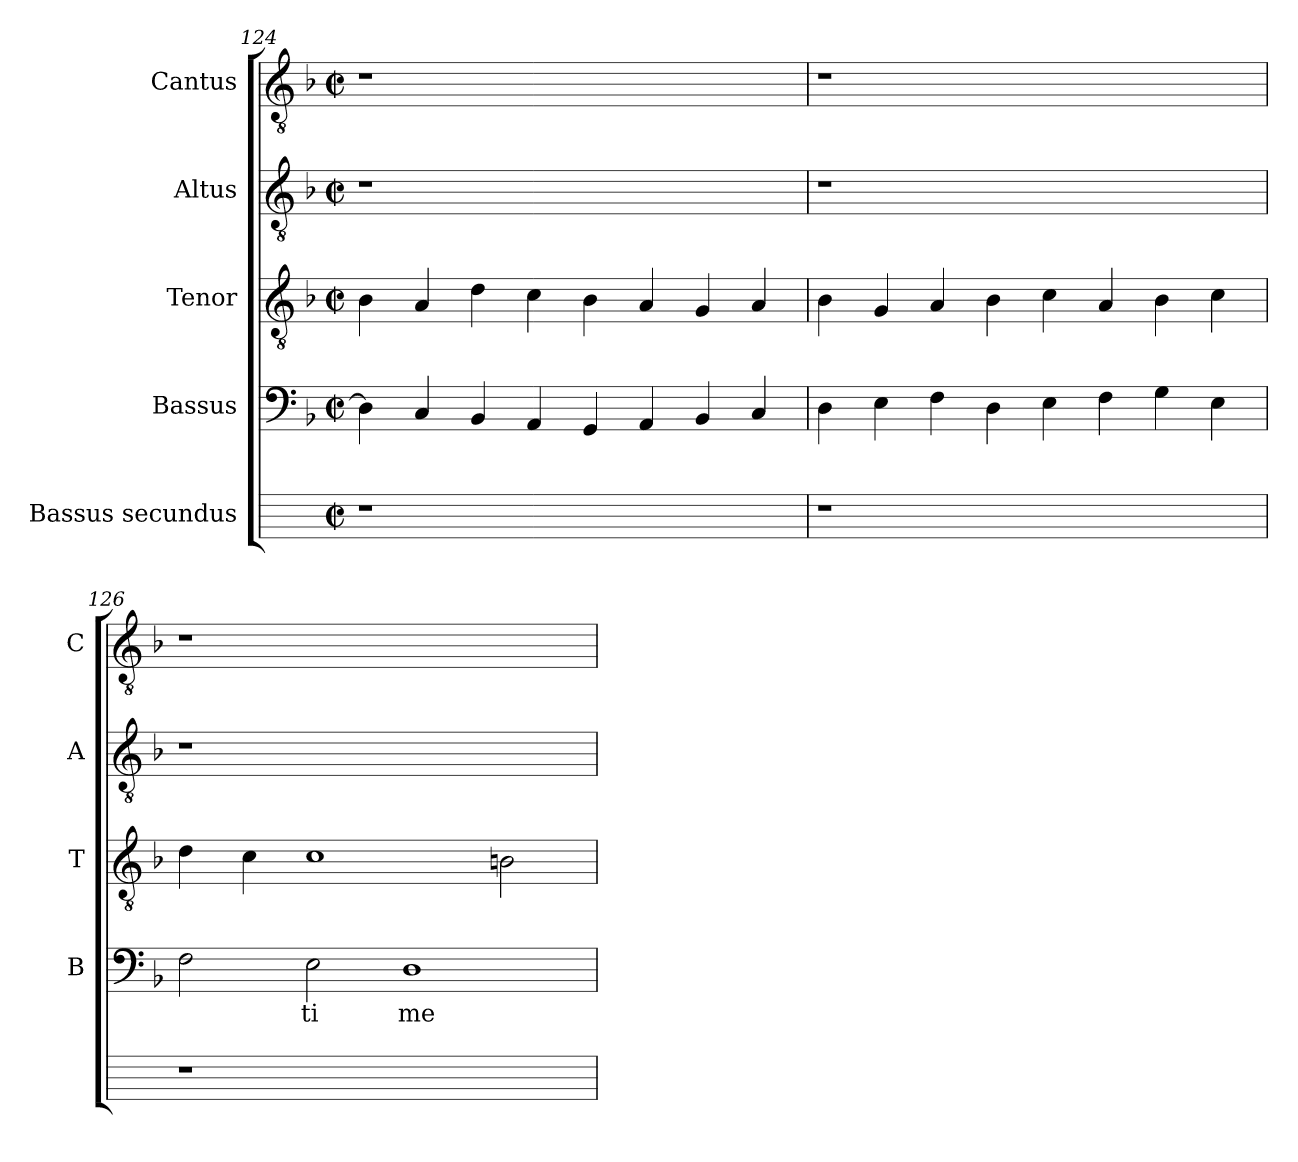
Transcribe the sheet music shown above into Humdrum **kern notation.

**kern	**kern	**text	**kern	**text	**kern	**kern
*part5	*part4	*part4	*part3	*part3	*part2	*part1
*staff5	*staff4	*staff4	*staff3	*staff3	*staff2	*staff1
*I"Bassus  secundus	*I"Bassus	*	*I"Tenor	*	*I"Altus	*I"Cantus
*	*I'B	*	*I'T	*	*I'A	*I'C
*	*clefF4	*	*clefGv2	*	*clefGv2	*clefGv2
*k[]	*k[b-]	*	*k[b-]	*	*k[b-]	*k[b-]
*C:	*F:	*	*F:	*	*F:	*F:
*M2/2	*M2/2	*	*M2/2	*	*M2/2	*M2/2
*met(c|)	*met(c|)	*	*met(c|)	*	*met(c|)	*met(c|)
=124	=124	=124	=124	=124	=124	=124
!	!	!LO:LY:b:cj	!	!LO:LY:b:cj	!	!
1r	4D\]	.	4B-\	.	1r	1r
!	!	!LO:LY:b:cj	!	!LO:LY:b:cj	!	!
.	4C/	.	4A/	.	.	.
!	!	!LO:LY:b:cj	!	!LO:LY:b:cj	!	!
.	4BB-/	.	4d\	.	.	.
!	!	!LO:LY:b:cj	!	!LO:LY:b:cj	!	!
.	4AA/	.	4c\	.	.	.
!	!	!LO:LY:b:cj	!	!LO:LY:b:cj	!	!
1ryy	4GG/	.	4B-\	.	1ryy	1ryy
!	!	!LO:LY:b:cj	!	!LO:LY:b:cj	!	!
.	4AA/	.	4A/	.	.	.
!	!	!LO:LY:b:cj	!	!LO:LY:b:cj	!	!
.	4BB-/	.	4G/	.	.	.
!	!	!LO:LY:b:cj	!	!LO:LY:b:cj	!	!
.	4C/	.	4A/	.	.	.
=125	=125	=125	=125	=125	=125	=125
!	!	!LO:LY:b:cj	!	!LO:LY:b:cj	!	!
1r	4D\	.	4B-\	.	1r	1r
!	!	!LO:LY:b:cj	!	!LO:LY:b:cj	!	!
.	4E\	.	4G/	.	.	.
!	!	!LO:LY:b:cj	!	!LO:LY:b:cj	!	!
.	4F\	.	4A/	.	.	.
!	!	!LO:LY:b:cj	!	!LO:LY:b:cj	!	!
.	4D\	.	4B-\	.	.	.
!	!	!LO:LY:b:cj	!	!LO:LY:b:cj	!	!
1ryy	4E\	.	4c\	.	1ryy	1ryy
!	!	!LO:LY:b:cj	!	!LO:LY:b:cj	!	!
.	4F\	.	4A/	.	.	.
!	!	!LO:LY:b:cj	!	!LO:LY:b:cj	!	!
.	4G\	.	4B-\	.	.	.
!	!	!LO:LY:b:cj	!	!LO:LY:b:cj	!	!
.	4E\	.	4c\	.	.	.
=126	=126	=126	=126	=126	=126	=126
!	!	!LO:LY:b:cj	!	!LO:LY:b:cj	!	!
1r	2F\	.	4d\	.	1r	1r
!	!	!	!	!LO:LY:b:cj	!	!
.	.	.	4c\	.	.	.
!	!	!LO:LY:b:cj	!	!LO:LY:b:cj	!	!
.	2E\	ti	1c	.	.	.
!	!	!LO:LY:b:cj	!	!	!	!
1ryy	1D	me	.	.	1ryy	1ryy
!	!	!	!	!LO:LY:b:cj	!	!
.	.	.	2B\	.	.	.
=	=	=	=	=	=	=
*-	*-	*-	*-	*-	*-	*-
